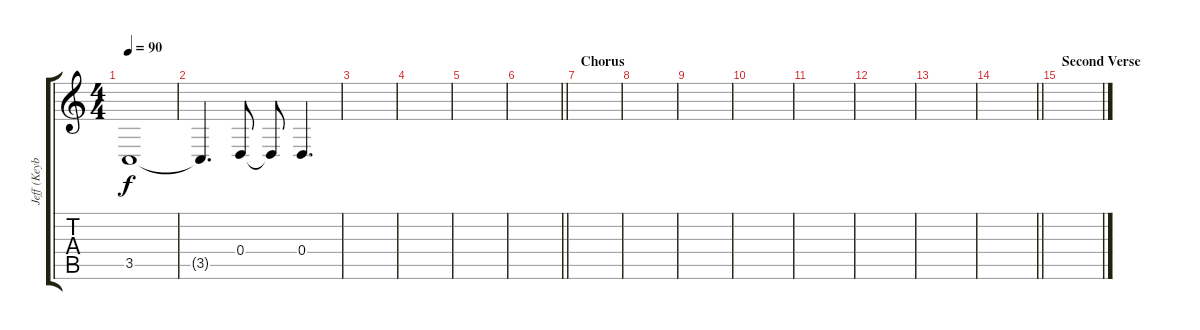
\track ("Jeff (Keyboard 2)" "Jeff (Keyb") {instrument synthstrings2}
\staff {score tabs}
\tuning (E4 B3 G3 D3 A2 E2) {hide}
\ts (4 4)
\tempo 90
\clef g2
\ks c
3.5.1{dy f} |
3.5{t}.4{d} 0.4.8 0.4{t}.8 0.4.4{d} |
|
|
|
\barLineRight lightlight
|
\section ("" "Chorus")
|
|
|
|
|
|
|
\barLineRight lightlight
|
\section ("" "Second Verse")
